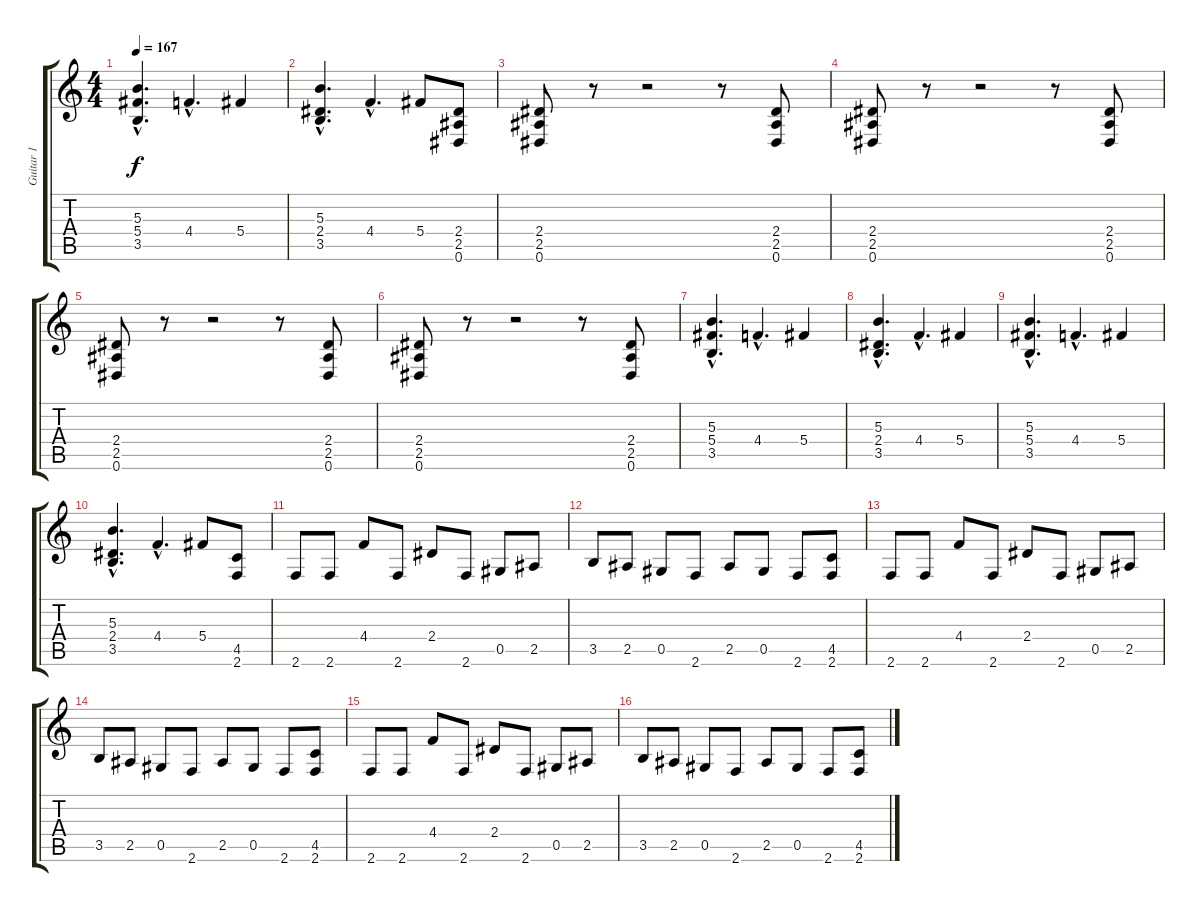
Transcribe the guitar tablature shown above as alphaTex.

\track ("Guitar 1" "Guitar 1") {instrument distortionguitar}
\staff {score tabs}
\tuning (Eb4 Bb3 Gb3 Db3 Ab2 Eb2) {hide}
\ts (4 4)
\tempo 167
\clef g2
\ks c
(5.3{hac} 5.4{hac} 3.5{hac}).4{d dy f} 4.4{hac}.4{d} 5.4.4 |
(5.3{hac} 2.4{hac} 3.5{hac}).4{d} 4.4{hac}.4{d} 5.4.8 (2.4 2.5 0.6).8 |
(2.4 2.5 0.6).8 r.8 r.2 r.8 (2.4 2.5 0.6).8 |
(2.4 2.5 0.6).8 r.8 r.2 r.8 (2.4 2.5 0.6).8 |
(2.4 2.5 0.6).8 r.8 r.2 r.8 (2.4 2.5 0.6).8 |
(2.4 2.5 0.6).8 r.8 r.2 r.8 (2.4 2.5 0.6).8 |
(5.3{hac} 5.4{hac} 3.5{hac}).4{d} 4.4{hac}.4{d} 5.4.4 |
(5.3{hac} 2.4{hac} 3.5{hac}).4{d} 4.4{hac}.4{d} 5.4.4 |
(5.3{hac} 5.4{hac} 3.5{hac}).4{d} 4.4{hac}.4{d} 5.4.4 |
(5.3{hac} 2.4{hac} 3.5{hac}).4{d} 4.4{hac}.4{d} 5.4.8 (4.5 2.6).8 |
2.6.8 2.6.8 4.4.8 2.6.8 2.4.8 2.6.8 0.5.8 2.5.8 |
3.5.8 2.5.8 0.5.8 2.6.8 2.5.8 0.5.8 2.6.8 (4.5 2.6).8 |
2.6.8 2.6.8 4.4.8 2.6.8 2.4.8 2.6.8 0.5.8 2.5.8 |
3.5.8 2.5.8 0.5.8 2.6.8 2.5.8 0.5.8 2.6.8 (4.5 2.6).8 |
2.6.8 2.6.8 4.4.8 2.6.8 2.4.8 2.6.8 0.5.8 2.5.8 |
3.5.8 2.5.8 0.5.8 2.6.8 2.5.8 0.5.8 2.6.8 (4.5 2.6).8
